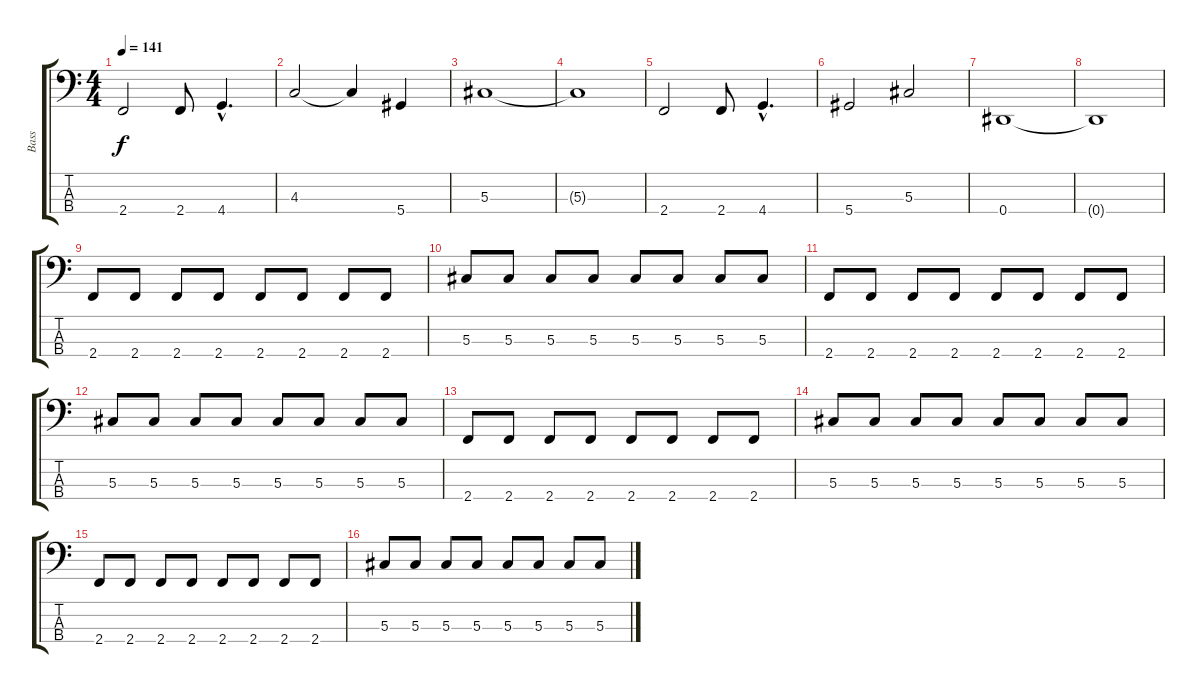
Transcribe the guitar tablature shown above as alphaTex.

\track ("Bass" "Bass") {instrument fretlessbass}
\staff {score tabs}
\tuning (Gb2 Db2 Ab1 Eb1) {hide}
\ts (4 4)
\tempo 141
\clef f4
\ks c
2.4.2{dy f} 2.4.8 4.4{hac}.4{d} |
4.3.2 4.3{t}.4 5.4.4 |
5.3.1 |
5.3{t}.1 |
2.4.2 2.4.8 4.4{hac}.4{d} |
5.4.2 5.3.2 |
0.4.1 |
0.4{t}.1 |
2.4.8 2.4.8 2.4.8 2.4.8 2.4.8 2.4.8 2.4.8 2.4.8 |
5.3.8 5.3.8 5.3.8 5.3.8 5.3.8 5.3.8 5.3.8 5.3.8 |
2.4.8 2.4.8 2.4.8 2.4.8 2.4.8 2.4.8 2.4.8 2.4.8 |
5.3.8 5.3.8 5.3.8 5.3.8 5.3.8 5.3.8 5.3.8 5.3.8 |
2.4.8 2.4.8 2.4.8 2.4.8 2.4.8 2.4.8 2.4.8 2.4.8 |
5.3.8 5.3.8 5.3.8 5.3.8 5.3.8 5.3.8 5.3.8 5.3.8 |
2.4.8 2.4.8 2.4.8 2.4.8 2.4.8 2.4.8 2.4.8 2.4.8 |
5.3.8 5.3.8 5.3.8 5.3.8 5.3.8 5.3.8 5.3.8 5.3.8
